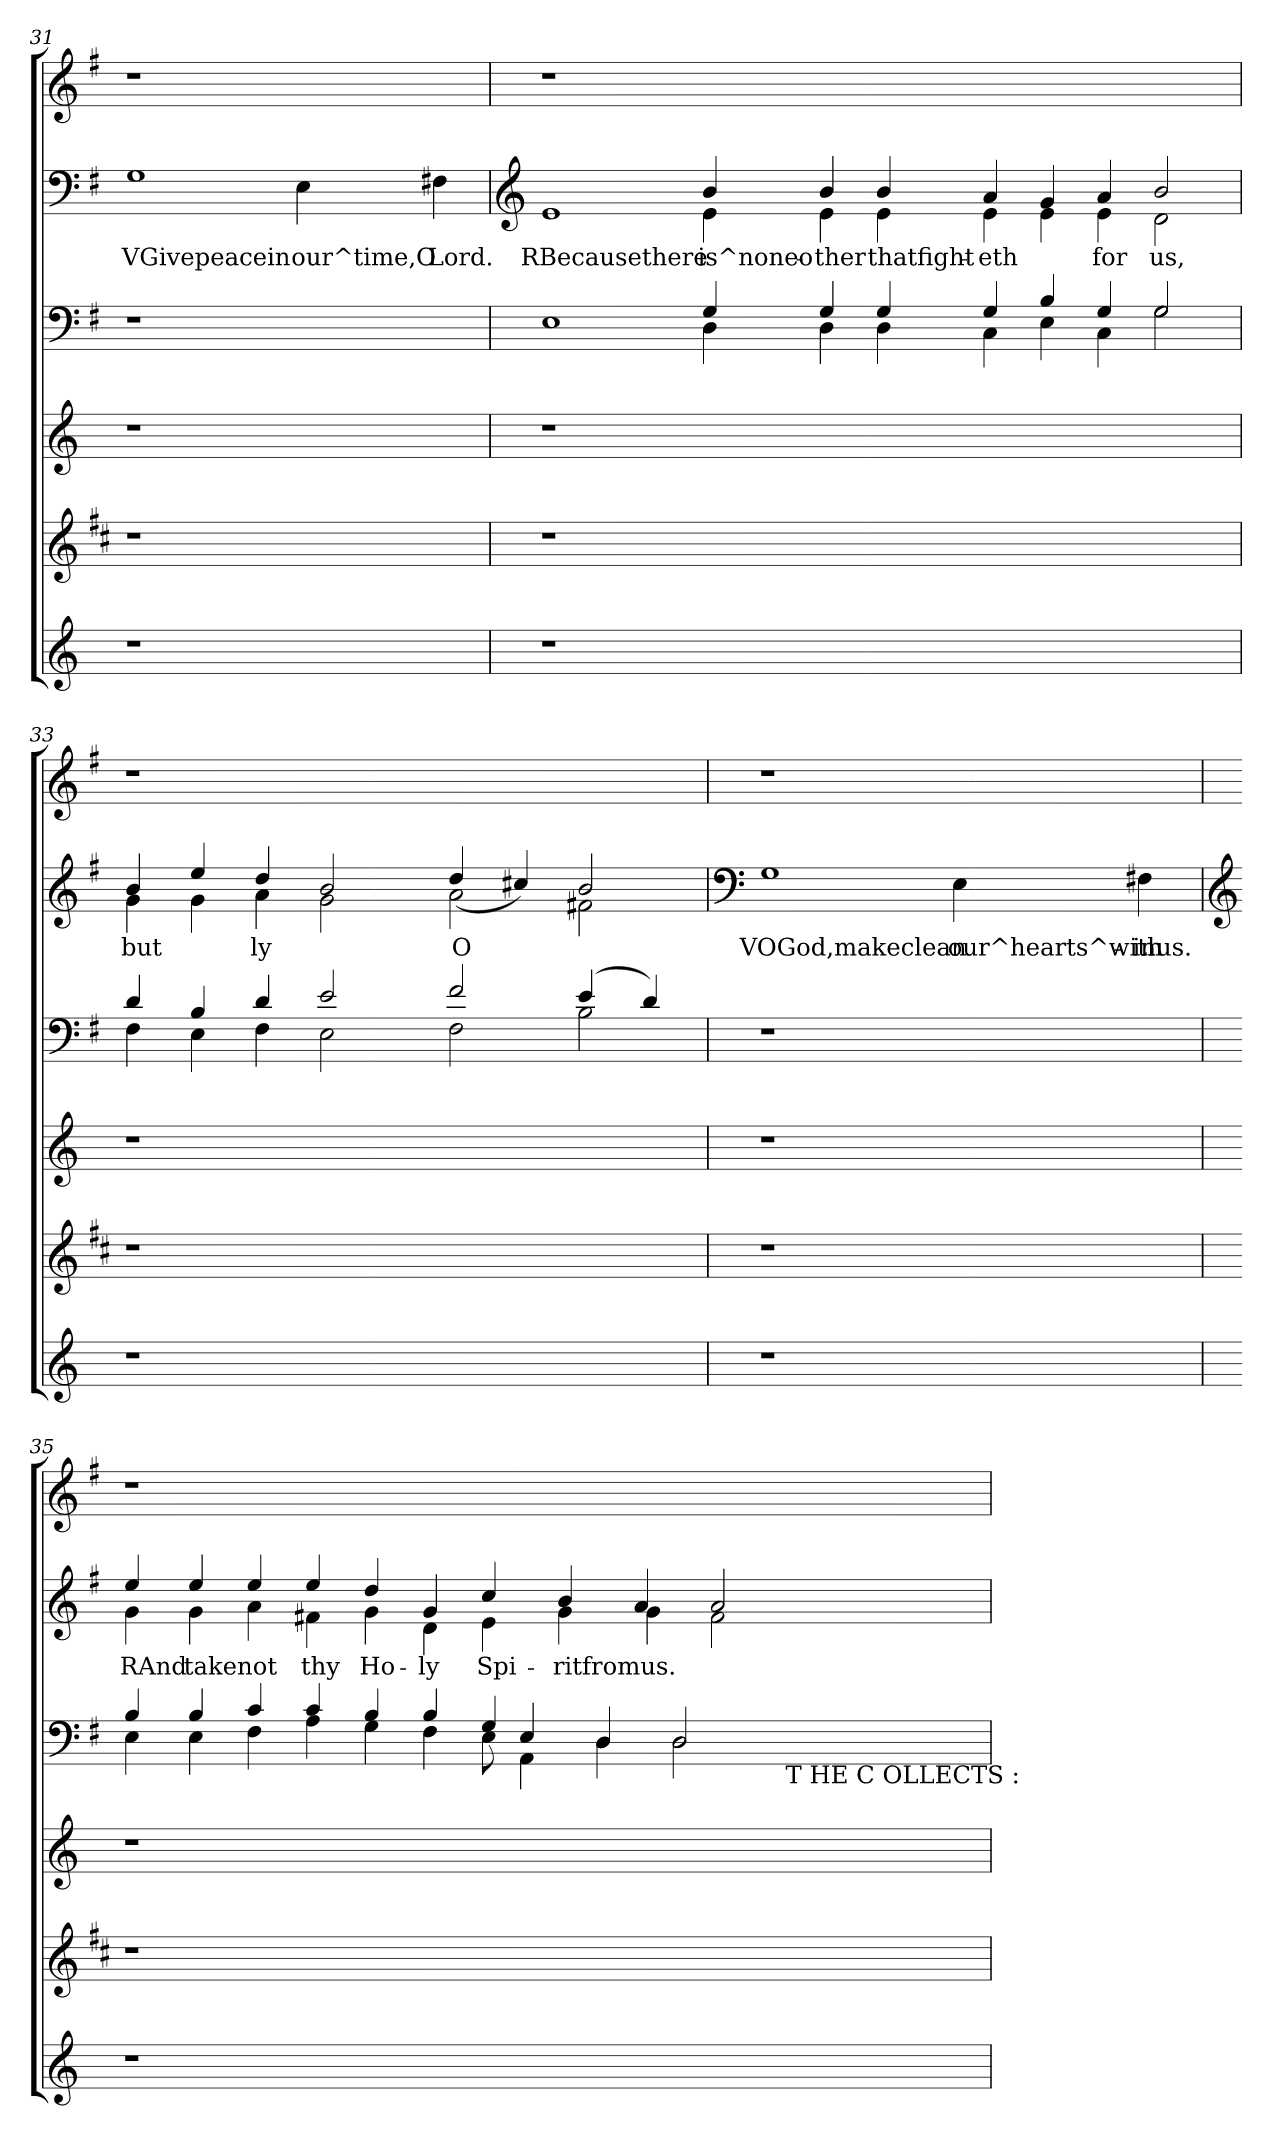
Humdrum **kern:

**kern	**kern	**kern	**kern	**kern	**text	**kern
*part6	*part5	*part4	*part3	*part2	*part2	*part1
*staff6	*staff5	*staff4	*staff3	*staff2	*staff2	*staff1
!!LO:LB:g=z
*clefG2	*clefG2	*clefG2	*clefF4	*clefF4	*	*clefG2
*	*ITrd1c2	*	*ITrd-2c-3	*ITrd1c2	*	*ITrd-2c-3
*k[]	*k[]	*k[]	*k[b-e-]	*k[b-]	*	*k[b-e-]
*C:	*C:	*C:	*B-:	*F:	*	*B-:
=31	=31	=31	=31	=31	=31	=31
!	!	!	!	!	!LO:LY:b:rj	!
1r	1r	1r	1r	1F	VGivepeacein	1r
!	!	!	!	!	!LO:LY:b:rj	!
2ryy	2ryy	2ryy	2ryy	4D\	our^time,O	2ryy
!	!	!	!	!	!LO:LY:b:rj	!
.	.	.	.	4En\	Lord.	.
!!LO:LB:g=z
=32!	=32!	=32!	=32!	=32!	=32!	=32!
*	*	*	*	*clefG2	*	*
*	*	*	*^	*	*	*
!	!	!	!	!	!	!LO:LY:b:rj	!
*	*	*	*	*	*^	*	*
1r	1r	1r	1G	1ryy	1d	1ryy	RBecausethere	1r
!	!	!	!	!	!	!	!LO:LY:b:rj	!
0ryy	0ryy	0ryy	4B-/	4F\	4a/	4d\	is^noneo-	0ryy
!	!	!	!	!	!	!	!LO:LY:b:rj	!
.	.	.	4B-/	4F\	4a/	4d\	-ther	.
!	!	!	!	!	!	!	!LO:LY:b:rj	!
.	.	.	4B-/	4F\	4a/	4d\	thatfight-	.
!	!	!	!	!	!	!	!LO:LY:b:rj	!
.	.	.	4B-/	4E-\	4g/	4d\	-eth	.
.	.	.	4d/	4G\	4f/	4d\	.	.
!	!	!	!	!	!	!	!LO:LY:b:rj	!
.	.	.	4B-/	4E-\	4g/	4d\	for	.
!	!	!	!	!	!	!	!LO:LY:b:rj	!
.	.	.	2B-/	2B-\	2a/	2c\	us,	.
=33	=33	=33	=33	=33	=33	=33	=33	=33
!	!	!	!	!	!	!	!LO:LY:b:rj	!
1r	1r	1r	4f/	4A\	4a/	4f\	but	1r
!	!	!	!	!	!	!	!LO:LY:b:rj	!
.	.	.	4d/	4G\	4f\	4dd/	.	.
!	!	!	!	!	!	!	!LO:LY:b:rj	!
.	.	.	4f/	4A\	4cc/	4g\	ly	.
!	!	!	!	!	!	!	!LO:LY:b:rj	!
.	.	.	2g/	2G\	2f\	2a/	.	.
1ryy	1ryy	1ryy	.	.	.	.	.	1ryy
!	!	!	!	!	!	!	!LO:LY:b:rj	!
.	.	.	2a/	2A\	2g\	(4cc/	O	.
.	.	.	.	.	.	4bn/)	.	.
!	!	!	!	!	!	!	!LO:LY:b:rj	!
.	.	.	(4g/	2d\	2en\	2a/	.	.
4ryy	4ryy	4ryy	4f/)	.	.	.	.	4ryy
*	*	*	*v	*v	*	*	*	*
*	*	*	*	*v	*v	*	*
!!LO:PB:g=z
=34!	=34!	=34!	=34!	=34!	=34!	=34!
*	*	*	*	*clefF4	*	*
!	!	!	!	!	!LO:LY:b:rj	!
1r	1r	1r	1r	1F	VOGod,makeclean	1r
!	!	!	!	!	!LO:LY:b:rj	!
2ryy	2ryy	2ryy	2ryy	4D\	our^hearts^with-	2ryy
!	!	!	!	!	!LO:LY:b:rj	!
.	.	.	.	4En\	-inus.	.
!!LO:LB:g=z
=35!	=35!	=35!	=35!	=35!	=35!	=35!
*	*	*	*	*clefG2	*	*
*	*	*	*^	*^	*	*
*	*	*	*	*^	*	*	*	*
*	*	*	*	*	*^	*	*	*	*
!	!	!	!	!	!	!	!	!	!LO:LY:b:rj	!
1r	1r	1r	4d/	4G\	1ryy	0ryy	4dd/	4f\	RAnd	1r
!	!	!	!	!	!	!	!	!	!LO:LY:b:rj	!
.	.	.	4G\	4d/	.	.	4dd/	4f\	takenot	.
.	.	.	4e-/	4A\	.	.	4dd/	4g\	.	.
!	!	!	!	!	!	!	!	!	!LO:LY:b:rj	!
.	.	.	4c\	4e-/	.	.	4dd/	4en\	thy	.
!	!	!	!	!	!	!	!	!	!LO:LY:b:rj	!
1..ryy	1..ryy	1..ryy	4d/	4B-\	2ryy	.	4cc/	4f\	Ho-	1..ryy
!	!	!	!	!	!	!	!	!	!LO:LY:b:rj	!
.	.	.	4A\	4d/	.	.	4f/	4c\	-ly	.
!	!	!	!	!	!	!	!	!	!LO:LY:b:rj	!
.	.	.	4B-/	8G\	8ryy	.	4b-/	4d\	Spi-	.
.	.	.	.	4G/	4C\	.	.	.	.	.
!	!	!	!	!	!	!	!	!	!LO:LY:b:rj	!
.	.	.	8ryy	.	.	.	4a/	4f\	-ritfromus.	.
.	.	.	2..ryy	4F\	4F/	.	.	.	.	.
.	.	.	.	.	.	8ryy	4g/	4f\	.	.
.	.	.	.	2ryy	2F/	2F\	.	.	.	.
.	.	.	.	.	.	.	2g/	2e\	.	.
!	!	!	!	!LO:TX:b:t=T HE C OLLECTS &colon;	!	!	!	!	!	!
.	.	.	.	8ryy	8ryy	8ryy	.	.	.	.
*	*	*	*v	*v	*v	*v	*	*	*	*
*	*	*	*	*v	*v	*	*
=!	=!	=!	=!	=!	=!	=!
*-	*-	*-	*-	*-	*-	*-
